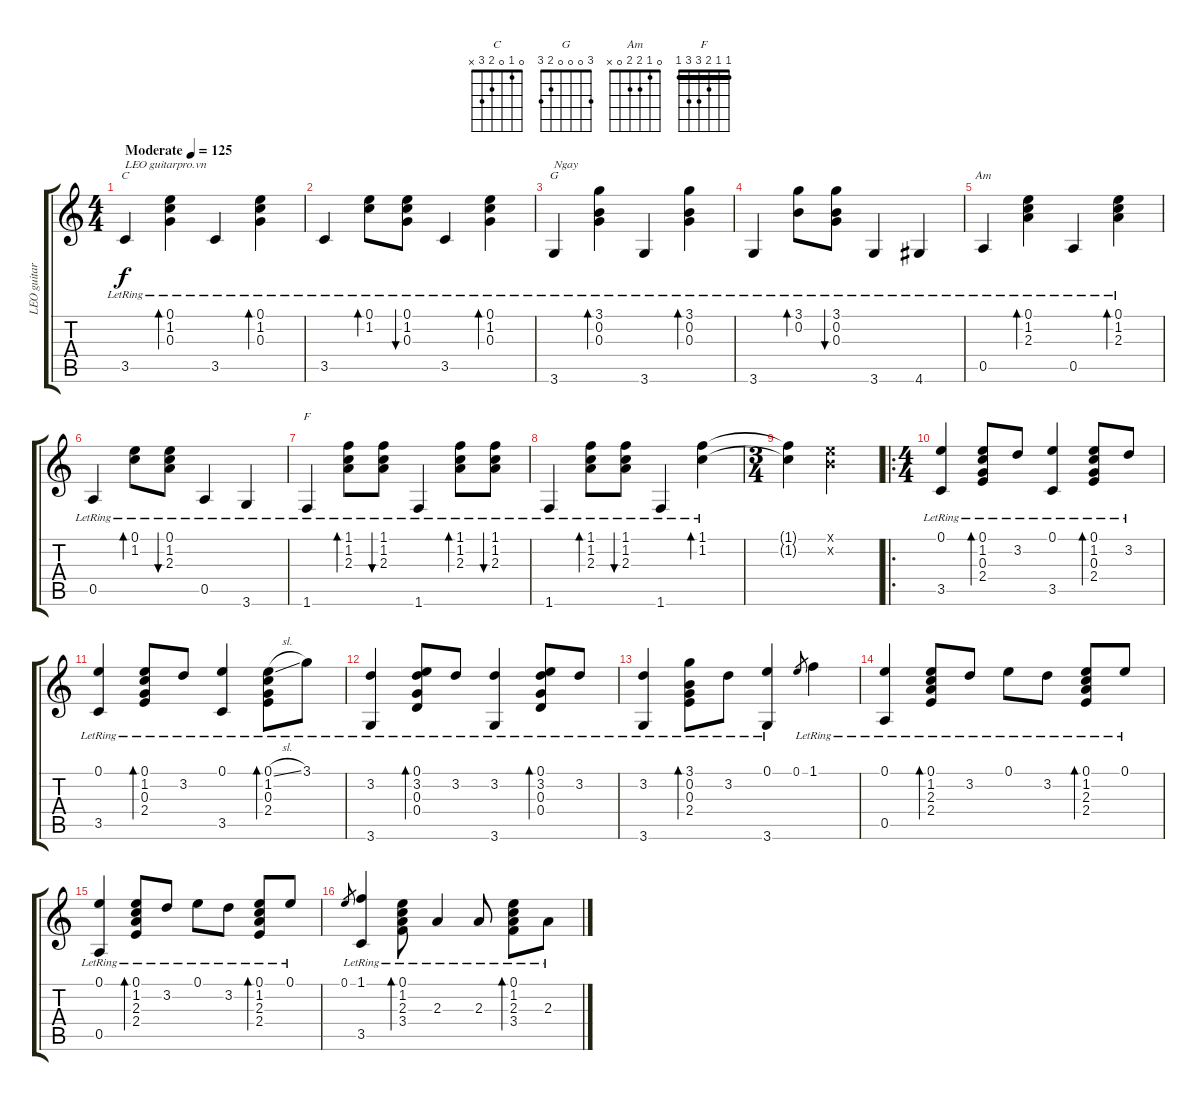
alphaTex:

\track ("LEO guitarpro.vn" "LEO guitar") {instrument acousticguitarsteel}
\staff {score tabs}
\tuning (E4 B3 G3 D3 A2 E2) {hide}
\chord ("C" 0 1 0 2 3 x)
\chord ("G" 3 0 0 0 2 3)
\chord ("Am" 0 1 2 2 0 x)
\chord ("F" 1 1 2 3 3 1) {barre 1}
\ts (4 4)
\tempo (125 "Moderate")
\clef g2
\ks c
3.5{lr}.4{ch "C" txt "LEO guitarpro.vn" dy f instrument acousticguitarsteel} (0.1{lr} 1.2{lr} 0.3{lr}).4{bd 60} 3.5{lr}.4 (0.1{lr} 1.2{lr} 0.3{lr}).4{bd 60} |
3.5{lr}.4 (0.1{lr} 1.2{lr}).8{bd 60} (0.1{lr} 1.2{lr} 0.3{lr}).8{bu 60} 3.5{lr}.4 (0.1{lr} 1.2{lr} 0.3{lr}).4{bd 60} |
3.6{lr}.4{ch "G" txt "Ngay"} (3.1{lr} 0.2{lr} 0.3{lr}).4{bd 60} 3.6{lr}.4 (3.1{lr} 0.2{lr} 0.3{lr}).4{bd 60} |
3.6{lr}.4 (3.1{lr} 0.2{lr}).8{bd 60} (3.1{lr} 0.2{lr} 0.3{lr}).8{bu 60} 3.6{lr}.4 4.6{lr}.4 |
0.5{lr}.4{ch "Am"} (0.1{lr} 1.2{lr} 2.3{lr}).4{bd 60} 0.5{lr}.4 (0.1{lr} 1.2{lr} 2.3{lr}).4{bd 60} |
0.5{lr}.4 (0.1{lr} 1.2{lr}).8{bd 60} (0.1{lr} 1.2{lr} 2.3{lr}).8{bu 60} 0.5{lr}.4 3.6{lr}.4 |
1.6{lr}.4{ch "F"} (1.1{lr} 1.2{lr} 2.3{lr}).8{bd 60} (1.1{lr} 1.2{lr} 2.3{lr}).8{bu 60} 1.6{lr}.4 (1.1{lr} 1.2{lr} 2.3{lr}).8{bd 60} (1.1{lr} 1.2{lr} 2.3{lr}).8{bu 60} |
1.6{lr}.4 (1.1{lr} 1.2{lr} 2.3{lr}).8{bd 60} (1.1{lr} 1.2{lr} 2.3{lr}).8{bu 60} 1.6{lr}.4 (1.1{lr} 1.2{lr}).4{bd 60} |
\ts (3 4)
(1.1{t} 1.2{t}).4 (0.1{x} 0.2{x}).2 |
\ro
\ts (4 4)
(0.1{lr} 3.5{lr}).4 (0.1{lr} 1.2{lr} 0.3{lr} 2.4{lr}).8{bd 60} 3.2{lr}.8 (0.1{lr} 3.5{lr}).4 (0.1{lr} 1.2{lr} 0.3{lr} 2.4{lr}).8{bd 60} 3.2{lr}.8 |
(0.1{lr} 3.5{lr}).4 (0.1{lr} 1.2{lr} 0.3{lr} 2.4{lr}).8{bd 60} 3.2{lr}.8 (0.1{lr} 3.5{lr}).4 (0.1{sl lr} 1.2{lr} 0.3{lr} 2.4{lr}).8{bd 60} 3.1{lr}.8 |
(3.2{lr} 3.6{lr}).4 (0.1{lr} 3.2{lr} 0.3{lr} 0.4{lr}).8{bd 60} 3.2{lr}.8 (3.2{lr} 3.6{lr}).4 (0.1{lr} 3.2{lr} 0.3{lr} 0.4{lr}).8{bd 60} 3.2{lr}.8 |
(3.2{lr} 3.6{lr}).4 (3.1{lr} 0.2{lr} 0.3{lr} 2.4{lr}).8{bd 60} 3.2{lr}.8 (0.1{lr} 3.6{lr}).4 0.1.8{gr} 1.1{lr}.4 |
(0.1{lr} 0.5{lr}).4 (0.1{lr} 1.2{lr} 2.3{lr} 2.4{lr}).8{bd 60} 3.2{lr}.8 0.1{lr}.8 3.2{lr}.8 (0.1{lr} 1.2{lr} 2.3{lr} 2.4{lr}).8{bd 60} 0.1{lr}.8 |
(0.1{lr} 0.5{lr}).4 (0.1{lr} 1.2{lr} 2.3{lr} 2.4{lr}).8{bd 60} 3.2{lr}.8 0.1{lr}.8 3.2{lr}.8 (0.1{lr} 1.2{lr} 2.3{lr} 2.4{lr}).8{bd 60} 0.1{lr}.8 |
0.1.8{gr} (1.1{lr} 3.5{lr}).4 (0.1{lr} 1.2{lr} 2.3{lr} 3.4{lr}).8{bd 60} 2.3{lr}.4 2.3{lr}.8 (0.1{lr} 1.2{lr} 2.3{lr} 3.4{lr}).8{bd 60} 2.3{lr}.8
